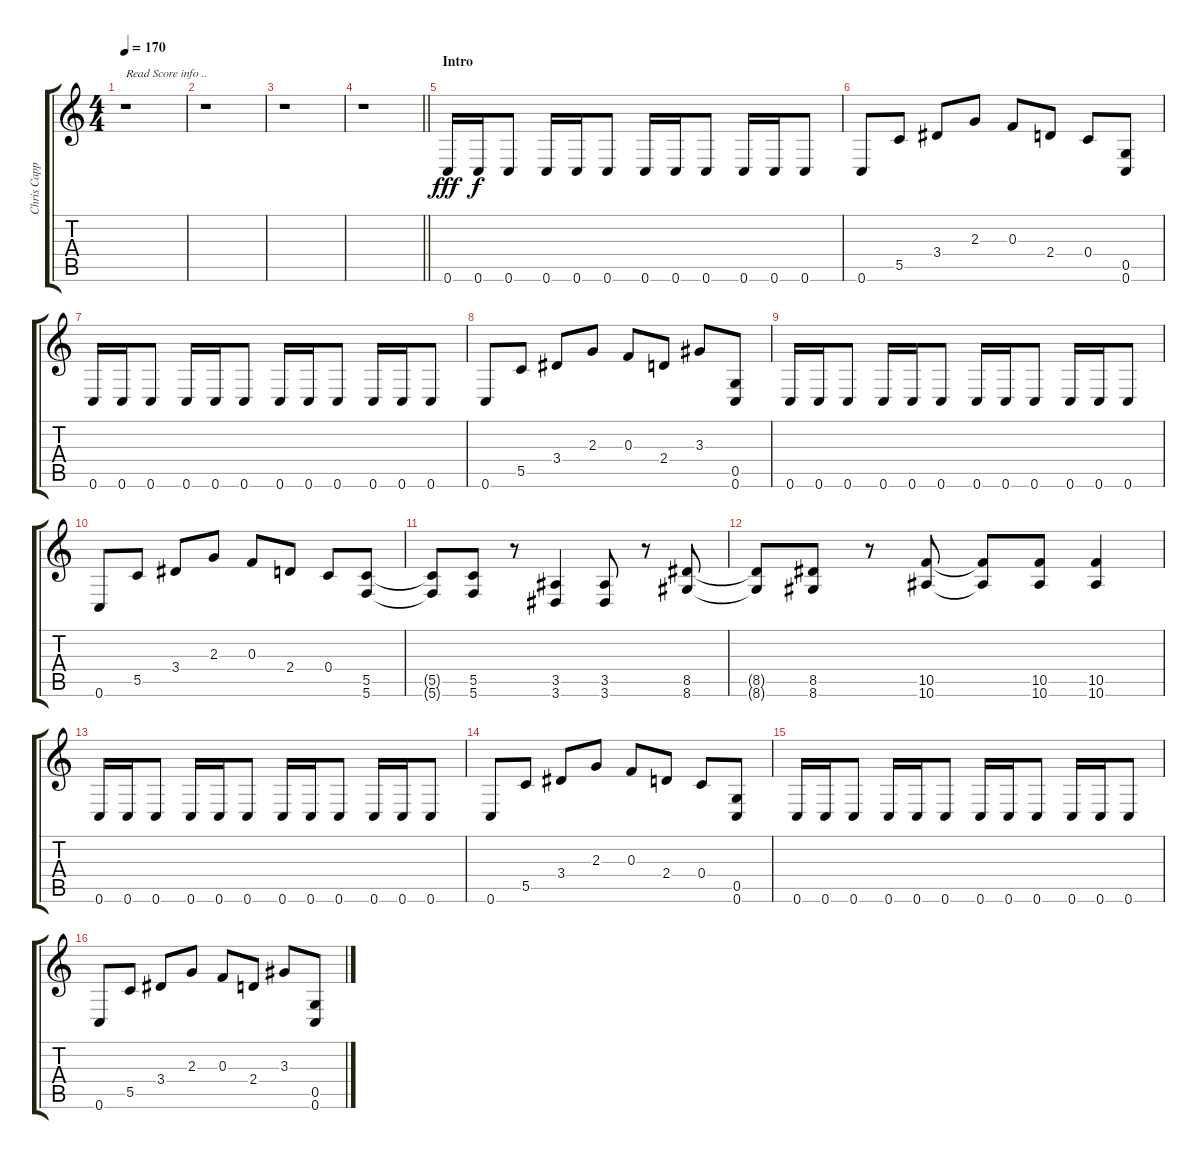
\track ("Chris Cappelli - Gtr.2" "Chris Capp") {instrument distortionguitar}
\staff {score tabs}
\tuning (D4 A3 F3 C3 G2 C2) {hide}
\ts (4 4)
\tempo 170
\clef g2
\ks c
r.1{txt "Read Score info .." dy fff instrument distortionguitar} |
r.1 |
r.1 |
\barLineRight lightlight
r.1 |
\section ("" "Intro")
0.6.16 0.6.16{dy f} 0.6.8 0.6.16 0.6.16 0.6.8 0.6.16 0.6.16 0.6.8 0.6.16 0.6.16 0.6.8 |
0.6.8 5.5.8 3.4.8 2.3.8 0.3.8 2.4.8 0.4.8 (0.5 0.6).8 |
0.6.16 0.6.16 0.6.8 0.6.16 0.6.16 0.6.8 0.6.16 0.6.16 0.6.8 0.6.16 0.6.16 0.6.8 |
0.6.8 5.5.8 3.4.8 2.3.8 0.3.8 2.4.8 3.3.8 (0.5 0.6).8 |
0.6.16 0.6.16 0.6.8 0.6.16 0.6.16 0.6.8 0.6.16 0.6.16 0.6.8 0.6.16 0.6.16 0.6.8 |
0.6.8 5.5.8 3.4.8 2.3.8 0.3.8 2.4.8 0.4.8 (5.5 5.6).8 |
(5.5{t} 5.6{t}).8 (5.5 5.6).8 r.8 (3.5 3.6).4 (3.5 3.6).8 r.8 (8.5 8.6).8 |
(8.5{t} 8.6{t}).8 (8.5 8.6).8 r.8 (10.5 10.6).8 (10.5{t} 10.6{t}).8 (10.5 10.6).8 (10.5 10.6).4 |
0.6.16 0.6.16 0.6.8 0.6.16 0.6.16 0.6.8 0.6.16 0.6.16 0.6.8 0.6.16 0.6.16 0.6.8 |
0.6.8 5.5.8 3.4.8 2.3.8 0.3.8 2.4.8 0.4.8 (0.5 0.6).8 |
0.6.16 0.6.16 0.6.8 0.6.16 0.6.16 0.6.8 0.6.16 0.6.16 0.6.8 0.6.16 0.6.16 0.6.8 |
0.6.8 5.5.8 3.4.8 2.3.8 0.3.8 2.4.8 3.3.8 (0.5 0.6).8
